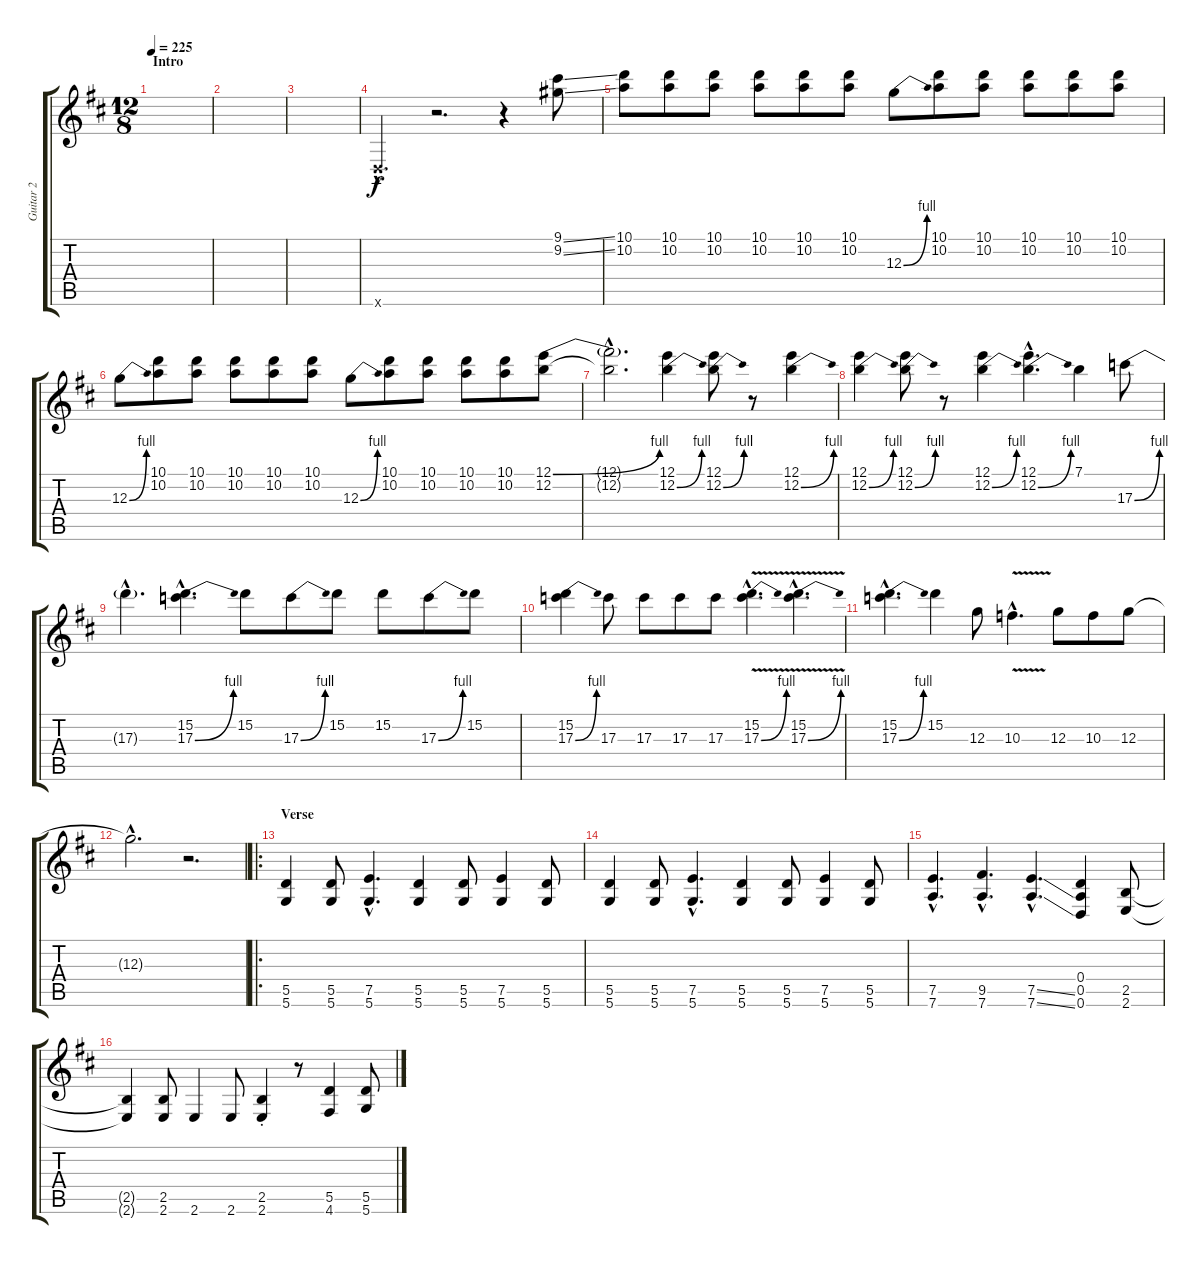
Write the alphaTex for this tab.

\track ("Guitar 2" "Guitar 2") {instrument overdrivenguitar}
\staff {score tabs}
\tuning (E4 B3 G3 D3 A2 D2) {hide}
\ts (12 8)
\section ("" "Intro")
\tempo 225
\clef g2
\ks d
|
|
|
0.6{hac x}.4{d} r.2{d} r.4 (9.1{ss} 9.2{ss}).8 |
(10.1 10.2).8 (10.1 10.2).8 (10.1 10.2).8 (10.1 10.2).8 (10.1 10.2).8 (10.1 10.2).8 12.3{be (bend 0 0 60 4)}.8 (10.1 10.2).8 (10.1 10.2).8 (10.1 10.2).8 (10.1 10.2).8 (10.1 10.2).8 |
12.3{be (bend 0 0 60 4)}.8 (10.1 10.2).8 (10.1 10.2).8 (10.1 10.2).8 (10.1 10.2).8 (10.1 10.2).8 12.3{be (bend 0 0 60 4)}.8 (10.1 10.2).8 (10.1 10.2).8 (10.1 10.2).8 (10.1 10.2).8 (12.1{be (bend 0 0 60 4)} 12.2).8 |
(12.1{hac t} 12.2{hac t}).2{d} (12.1 12.2{be (bend 0 0 60 4)}).4 (12.1 12.2{be (bend 0 0 60 4)}).8 r.8 (12.1 12.2{be (bend 0 0 60 4)}).4 |
(12.1 12.2{be (bend 0 0 60 4)}).4 (12.1 12.2{be (bend 0 0 60 4)}).8 r.8 (12.1 12.2{be (bend 0 0 60 4)}).4 (12.1{hac} 12.2{be (bend 0 0 60 4) hac}).4{d} 7.1.4 17.3{be (bend 0 0 60 4)}.8 |
17.3{hac t}.4{d} (15.2{hac} 17.3{be (bend 0 0 60 4) hac}).4{d} 15.2.8 17.3{be (bend 0 0 60 4)}.8 15.2.8 15.2.8 17.3{be (bend 0 0 60 4)}.8 15.2.8 |
(15.2 17.3{be (bend 0 0 60 4)}).4 17.3.8 17.3.8 17.3.8 17.3.8 (15.2{hac} 17.3{be (bend 0 0 60 4) v hac}).4{d} (15.2{hac} 17.3{be (bend 0 0 60 4) v hac}).4{d} |
(15.2{hac} 17.3{be (bend 0 0 60 4) hac}).4{d} 15.2.4 12.3.8 10.3{v hac}.4{d} 12.3.8 10.3.8 12.3.8 |
12.3{hac t}.2{d} r.2{d} |
\ro
\section ("" "Verse")
(5.5 5.6).4 (5.5 5.6).8 (7.5{hac} 5.6{hac}).4{d} (5.5 5.6).4 (5.5 5.6).8 (7.5 5.6).4 (5.5 5.6).8 |
(5.5 5.6).4 (5.5 5.6).8 (7.5{hac} 5.6{hac}).4{d} (5.5 5.6).4 (5.5 5.6).8 (7.5 5.6).4 (5.5 5.6).8 |
(7.5{hac} 7.6{hac}).4{d} (9.5{hac} 7.6{hac}).4{d} (7.5{ss hac} 7.6{ss hac}).4{d} (0.4 0.5 0.6).4 (2.5 2.6).8 |
(2.5{t} 2.6{t}).4 (2.5 2.6).8 2.6.4 2.6.8 (2.5{st} 2.6{st}).4 r.8 (5.5 4.6).4 (5.5 5.6).8
